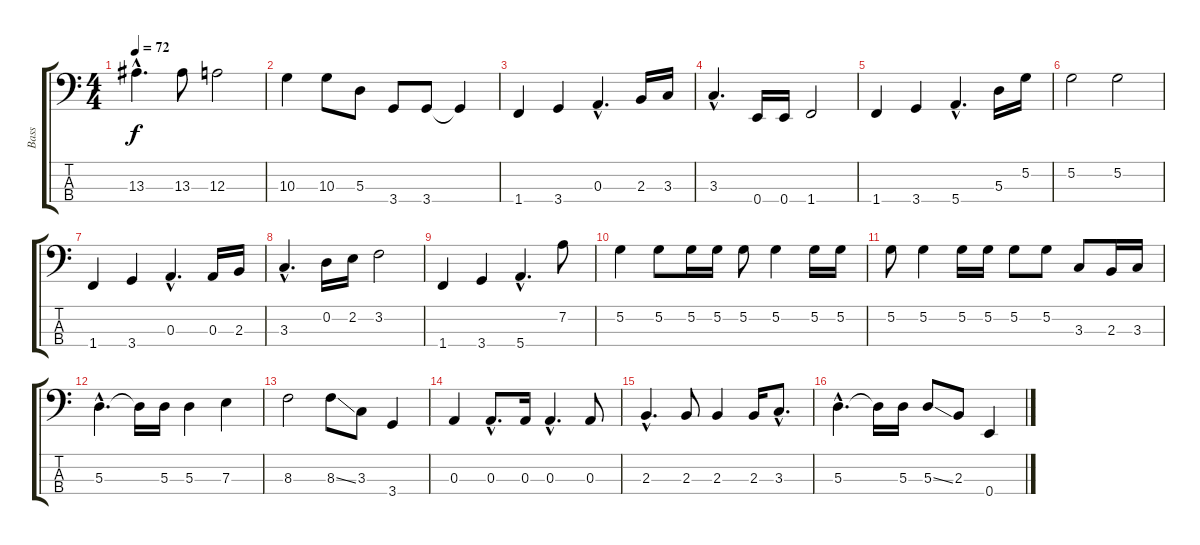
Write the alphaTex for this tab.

\track ("Bass" "Bass") {instrument electricbassfinger}
\staff {score tabs}
\tuning (G2 D2 A1 E1) {hide}
\ts (4 4)
\tempo 72
\clef f4
\ks c
13.3{hac}.4{d dy f} 13.3.8 12.3.2 |
10.3.4 10.3.8 5.3.8 3.4.8 3.4.8 3.4{t}.4 |
1.4.4 3.4.4 0.3{hac}.4{d} 2.3.16 3.3.16 |
3.3{hac}.4{d} 0.4.16 0.4.16 1.4.2 |
1.4.4 3.4.4 5.4{hac}.4{d} 5.3.16 5.2.16 |
5.2.2 5.2.2 |
1.4.4 3.4.4 0.3{hac}.4{d} 0.3.16 2.3.16 |
3.3{hac}.4{d} 0.2.16 2.2.16 3.2.2 |
1.4.4 3.4.4 5.4{hac}.4{d} 7.2.8 |
5.2.4 5.2.8 5.2.16 5.2.16 5.2.8 5.2.4 5.2.16 5.2.16 |
5.2.8 5.2.4 5.2.16 5.2.16 5.2.8 5.2.8 3.3.8 2.3.16 3.3.16 |
5.3{hac}.4{d} 5.3{t}.16 5.3.16 5.3.4 7.3.4 |
8.3.2 8.3{ss}.8 3.3.8 3.4.4 |
0.3.4 0.3{hac}.8{d} 0.3.16 0.3{hac}.4{d} 0.3.8 |
2.3{hac}.4{d} 2.3.8 2.3.4 2.3.16 3.3{hac}.8{d} |
5.3{hac}.4{d} 5.3{t}.16 5.3.16 5.3{ss}.8 2.3.8 0.4.4
